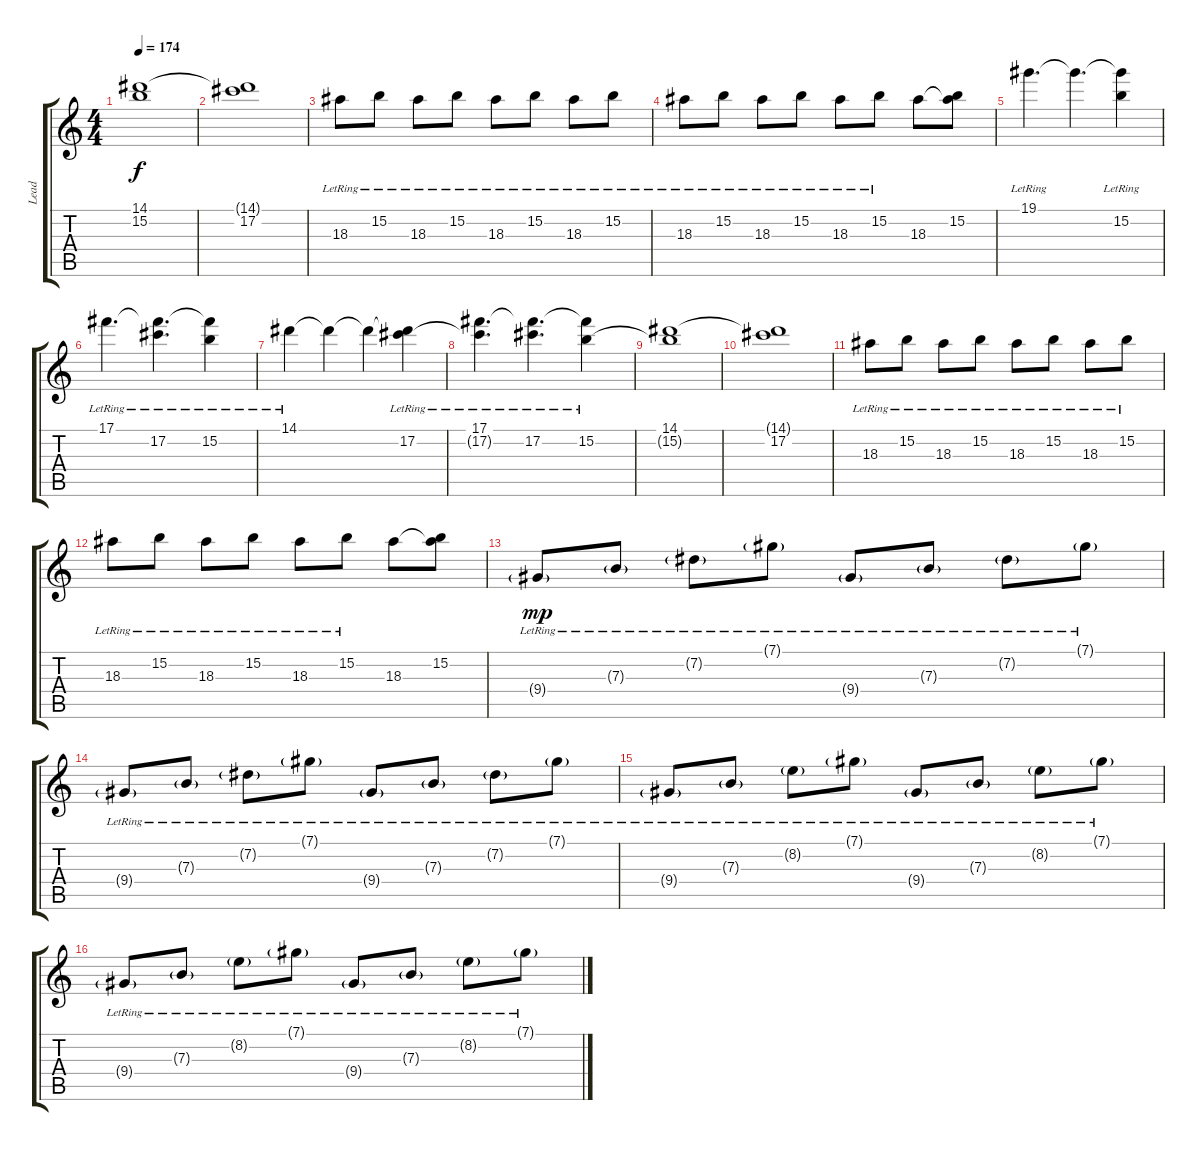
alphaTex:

\track ("Lead" "Lead") {instrument distortionguitar}
\staff {score tabs}
\tuning (Db4 Ab3 E3 B2 Gb2 B1) {hide}
\ts (4 4)
\tempo 174
\clef g2
\ks c
(14.1 15.2{t}).1{dy f} |
(14.1{t} 17.2).1 |
18.3{lr}.8 15.2{lr}.8 18.3{lr}.8 15.2{lr}.8 18.3{lr}.8 15.2{lr}.8 18.3{lr}.8 15.2{lr}.8 |
18.3{lr}.8 15.2{lr}.8 18.3{lr}.8 15.2{lr}.8 18.3{lr}.8 15.2{lr}.8 18.3.8 (15.2 18.3{t}).8 |
19.1{lr}.4{d} 19.1{t}.4{d} (19.1{t} 15.2{lr}).4 |
17.1{lr}.4{d} (17.1{t} 17.2{lr}).4{d} (17.1{t} 15.2{lr}).4 |
14.1{lr}.4 14.1{t}.4 14.1{t}.4 (14.1{t} 17.2{lr}).4 |
(17.1{lr} 17.2{t}).4{d} (17.1{t} 17.2{lr}).4{d} (17.1{t} 15.2{lr}).4 |
(14.1 15.2{t}).1 |
(14.1{t} 17.2).1 |
18.3{lr}.8 15.2{lr}.8 18.3{lr}.8 15.2{lr}.8 18.3{lr}.8 15.2{lr}.8 18.3{lr}.8 15.2{lr}.8 |
18.3{lr}.8 15.2{lr}.8 18.3{lr}.8 15.2{lr}.8 18.3{lr}.8 15.2{lr}.8 18.3.8 (15.2 18.3{t}).8 |
9.4{g lr}.8{dy mp} 7.3{g lr}.8 7.2{g lr}.8 7.1{g lr}.8 9.4{g lr}.8 7.3{g lr}.8 7.2{g lr}.8 7.1{g lr}.8 |
9.4{g lr}.8 7.3{g lr}.8 7.2{g lr}.8 7.1{g lr}.8 9.4{g lr}.8 7.3{g lr}.8 7.2{g lr}.8 7.1{g lr}.8 |
9.4{g lr}.8 7.3{g lr}.8 8.2{g lr}.8 7.1{g lr}.8 9.4{g lr}.8 7.3{g lr}.8 8.2{g lr}.8 7.1{g lr}.8 |
9.4{g lr}.8 7.3{g lr}.8 8.2{g lr}.8 7.1{g lr}.8 9.4{g lr}.8 7.3{g lr}.8 8.2{g lr}.8 7.1{g lr}.8
